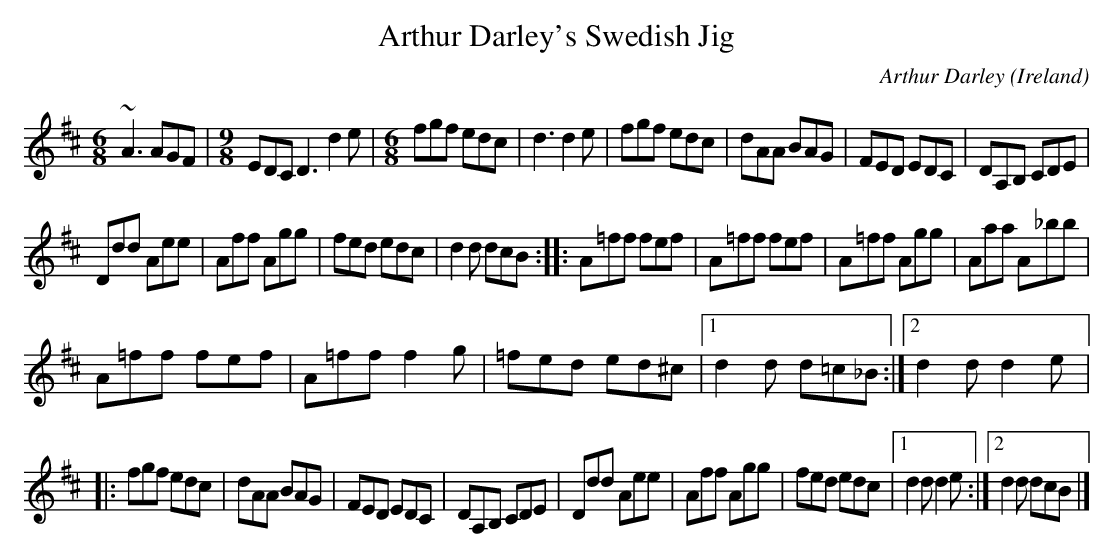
X:1
T:Arthur Darley's Swedish Jig
C:Arthur Darley
M:6/8
O:Ireland
K:D
~A3 AGF|\
[M:9/8]\
EDC D3 d2e|\
[M:6/8]\
fgf edc|d3 d2e|\
fgf edc|dAA BAG|FED EDC|DA,B, CDE|
Ddd Aee|Aff Agg|fed edc|d2d dcB::\
A=ff fef|A=ff fef|A=ff Agg|Aaa A_bb|
A=ff fef|A=ff f2g|=fed ed^c \
|1 d2d d=c_B:|2 d2d d2e|:
fgf edc|dAA BAG|FED EDC|DA,B, CDE|\
Ddd Aee|Aff Agg|fed edc|1 d2d d2e:|2 d2d dcB|]
